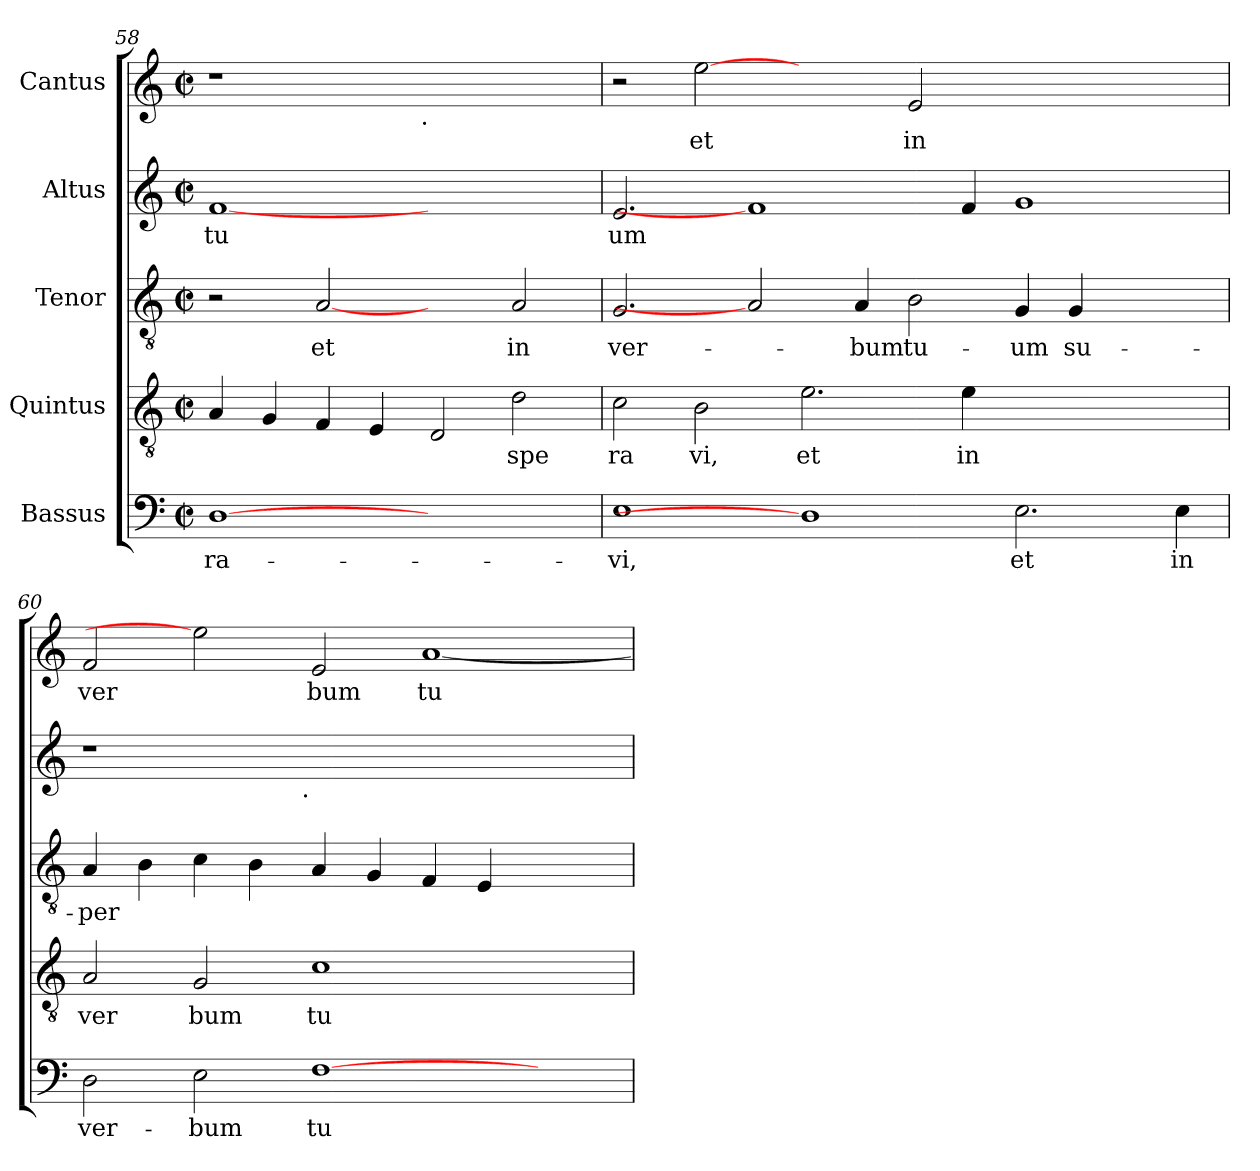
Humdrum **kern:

**kern	**text	**kern	**text	**kern	**text	**kern	**text	**kern	**text
*part5	*part5	*part4	*part4	*part3	*part3	*part2	*part2	*part1	*part1
*staff5	*staff5	*staff4	*staff4	*staff3	*staff3	*staff2	*staff2	*staff1	*staff1
*I"Bassus	*	*I"Quintus	*	*I"Tenor	*	*I"Altus	*	*I"Cantus	*
*clefF4	*	*clefGv2	*	*clefGv2	*	*clefG2	*	*clefG2	*
*k[]	*	*k[]	*	*k[]	*	*k[]	*	*k[]	*
*C:	*	*C:	*	*C:	*	*C:	*	*C:	*
*M2/2	*	*M2/2	*	*M2/2	*	*M2/2	*	*M2/2	*
*met(c|)	*	*met(c|)	*	*met(c|)	*	*met(c|)	*	*met(c|)	*
=58	=58	=58	=58	=58	=58	=58	=58	=58	=58
!	!LO:LY:b:cj	!	!LO:LY:b:cj	!	!	!	!LO:LY:b:cj	!	!
*	*	*	*	*	*	*	*	*^	*
[1D	-ra-	4A/	.	2r	.	[1f	tu	1r	2ryy	.
!	!	!	!LO:LY:b:cj	!	!	!	!	!	!	!
.	.	4G/	.	.	.	.	.	.	.	.
!	!	!	!LO:LY:b:cj	!	!LO:LY:b	!	!	!	!	!
.	.	4F/	.	[2A	et	.	.	.	4ryy	.
!	!	!	!LO:LY:b:cj	!	!	!	!	!	!	!
.	.	4E/	.	.	.	.	.	.	8...ryy	.
!	!	!	!	!	!	!	!	!	!LO:TX:b:t=.	!
.	.	.	.	.	.	.	.	.	1ryy	.
!	!	!	!LO:LY:b:cj	!	!	!	!	!	!	!
1ryy	.	2D/	.	2ryy	.	1ryy	.	1ryy	.	.
!	!	!	!LO:LY:b:cj	!	!LO:LY:b	!	!	!	!	!
.	.	2d\	spe	2A/	in	.	.	.	.	.
.	.	.	.	.	.	.	.	.	64ryy	.
=59	=59	=59	=59	=59	=59	=59	=59	=59	=59	=59
!	!LO:LY:b:cj	!	!LO:LY:b:cj	!	!LO:LY:b	!	!LO:LY:b:cj	!	!	!
*	*	*	*	*	*	*	*	*v	*v	*
1E	-vi,	2c\	ra	2.G/	ver-	2.e/	um	2r	.
!	!	!	!LO:LY:b:cj	!	!	!	!	!	!LO:LY:b:cj
.	.	2B\	vi,	.	.	.	.	[2ee	et
.	.	.	.	2A]	.	1f]	.	.	.
!	!	!	!LO:LY:b:cj	!	!	!	!	!	!
1D]	.	2.e\	et	.	.	.	.	2ryy	.
!	!	!	!	!	!LO:LY:b	!	!	!	!
.	.	.	.	4A/	-bum	.	.	.	.
!	!	!	!	!	!LO:LY:b	!	!	!	!LO:LY:b:cj
.	.	.	.	2B\	tu-	.	.	2e/	in
!	!	!	!LO:LY:b:cj	!	!	!	!LO:LY:b:cj	!	!
.	.	4e\	in	.	.	4f/	.	.	.
!	!LO:LY:b:cj	!	!	!	!LO:LY:b	!	!LO:LY:b:cj	!	!
2.E\	et	1ryy	.	4G/	-um	1g	.	1ryy	.
!	!	!	!	!	!LO:LY:b	!	!	!	!
.	.	.	.	4G/	su-	.	.	.	.
.	.	.	.	2ryy	.	.	.	.	.
!	!LO:LY:b:cj	!	!	!	!	!	!	!	!
4E\	in	.	.	.	.	.	.	.	.
=60	=60	=60	=60	=60	=60	=60	=60	=60	=60
!	!LO:LY:b:cj	!	!LO:LY:b:cj	!	!LO:LY:b	!	!	!	!LO:LY:b:cj
*	*	*	*	*	*	*^	*	*	*
2D\	ver-	2A/	ver	4A/	-per-	1r	2ryy	.	2f/	ver
!	!	!	!	!	!LO:LY:b	!	!	!	!	!
.	.	.	.	4B\	--	.	.	.	.	.
!	!LO:LY:b:cj	!	!LO:LY:b:cj	!	!LO:LY:b	!	!	!	!	!
2E\	-bum	2G/	bum	4c\	--	.	4ryy	.	2ee]	.
!	!	!	!	!	!LO:LY:b	!	!	!	!	!
.	.	.	.	4B\	--	.	8...ryy	.	.	.
!	!	!	!	!	!	!	!LO:TX:b:t=.	!	!	!
.	.	.	.	.	.	.	1ryy	.	.	.
!	!LO:LY:b:cj	!	!LO:LY:b:cj	!	!LO:LY:b	!	!	!	!	!LO:LY:b:cj
[>1F	tu-	1c	tu	4A/	--	1.ryy	.	.	2e/	bum
!	!	!	!	!	!LO:LY:b	!	!	!	!	!
.	.	.	.	4G/	--	.	.	.	.	.
!	!	!	!	!	!LO:LY:b	!	!	!	!	!LO:LY:b:cj
.	.	.	.	4F/	--	.	.	.	[<1a	tu
!	!	!	!	!	!LO:LY:b	!	!	!	!	!
.	.	.	.	4E/	--	.	.	.	.	.
.	.	.	.	.	.	.	2ryy	.	.	.
2ryy	.	2ryy	.	2ryy	.	.	.	.	.	.
.	.	.	.	.	.	.	64ryy	.	.	.
*	*	*	*	*	*	*v	*v	*	*	*
=	=	=	=	=	=	=	=	=	=
*-	*-	*-	*-	*-	*-	*-	*-	*-	*-
